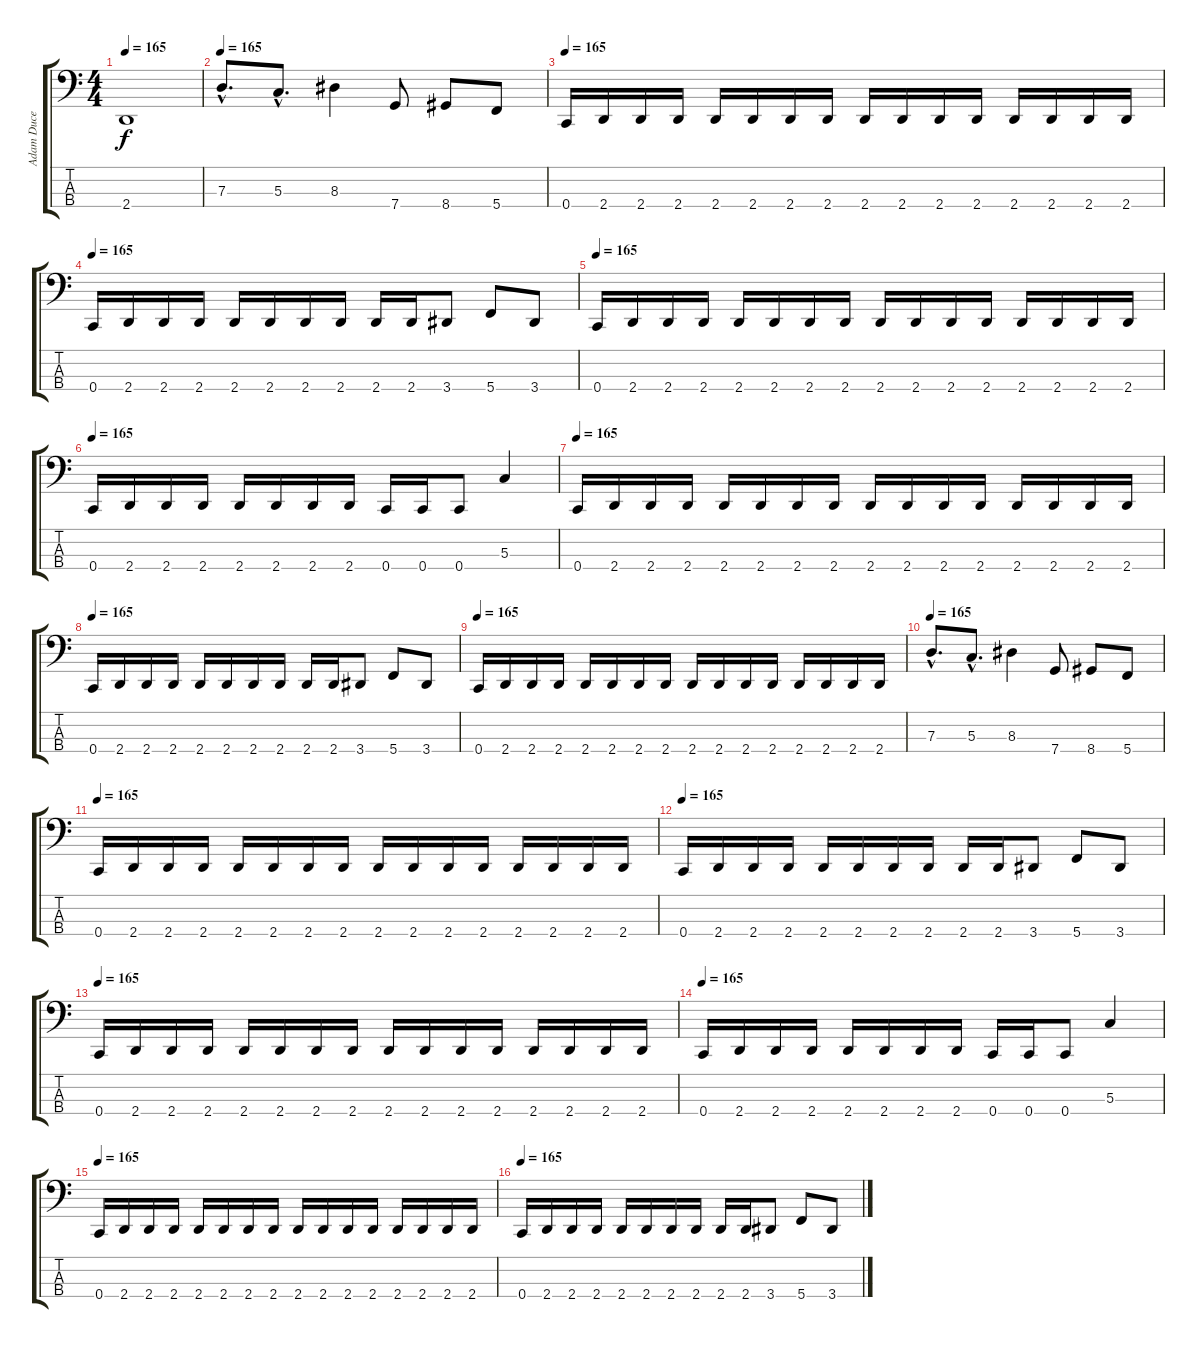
\track ("Adam Duce" "Adam Duce") {instrument electricbasspick}
\staff {score tabs}
\tuning (F2 C2 G1 C1) {hide}
\ts (4 4)
\tempo 165
\clef f4
\ks c
2.4{t}.1{dy f} |
\tempo 165
7.3{hac}.8{d} 5.3{hac}.8{d} 8.3.4 7.4.8 8.4.8 5.4.8 |
\tempo 165
0.4.16 2.4.16 2.4.16 2.4.16 2.4.16 2.4.16 2.4.16 2.4.16 2.4.16 2.4.16 2.4.16 2.4.16 2.4.16 2.4.16 2.4.16 2.4.16 |
\tempo 165
0.4.16 2.4.16 2.4.16 2.4.16 2.4.16 2.4.16 2.4.16 2.4.16 2.4.16 2.4.16 3.4.8 5.4.8 3.4.8 |
\tempo 165
0.4.16 2.4.16 2.4.16 2.4.16 2.4.16 2.4.16 2.4.16 2.4.16 2.4.16 2.4.16 2.4.16 2.4.16 2.4.16 2.4.16 2.4.16 2.4.16 |
\tempo 165
0.4.16 2.4.16 2.4.16 2.4.16 2.4.16 2.4.16 2.4.16 2.4.16 0.4.16 0.4.16 0.4.8 5.3.4 |
\tempo 165
0.4.16 2.4.16 2.4.16 2.4.16 2.4.16 2.4.16 2.4.16 2.4.16 2.4.16 2.4.16 2.4.16 2.4.16 2.4.16 2.4.16 2.4.16 2.4.16 |
\tempo 165
0.4.16 2.4.16 2.4.16 2.4.16 2.4.16 2.4.16 2.4.16 2.4.16 2.4.16 2.4.16 3.4.8 5.4.8 3.4.8 |
\tempo 165
0.4.16 2.4.16 2.4.16 2.4.16 2.4.16 2.4.16 2.4.16 2.4.16 2.4.16 2.4.16 2.4.16 2.4.16 2.4.16 2.4.16 2.4.16 2.4.16 |
\tempo 165
7.3{hac}.8{d} 5.3{hac}.8{d} 8.3.4 7.4.8 8.4.8 5.4.8 |
\tempo 165
0.4.16 2.4.16 2.4.16 2.4.16 2.4.16 2.4.16 2.4.16 2.4.16 2.4.16 2.4.16 2.4.16 2.4.16 2.4.16 2.4.16 2.4.16 2.4.16 |
\tempo 165
0.4.16 2.4.16 2.4.16 2.4.16 2.4.16 2.4.16 2.4.16 2.4.16 2.4.16 2.4.16 3.4.8 5.4.8 3.4.8 |
\tempo 165
0.4.16 2.4.16 2.4.16 2.4.16 2.4.16 2.4.16 2.4.16 2.4.16 2.4.16 2.4.16 2.4.16 2.4.16 2.4.16 2.4.16 2.4.16 2.4.16 |
\tempo 165
0.4.16 2.4.16 2.4.16 2.4.16 2.4.16 2.4.16 2.4.16 2.4.16 0.4.16 0.4.16 0.4.8 5.3.4 |
\tempo 165
0.4.16 2.4.16 2.4.16 2.4.16 2.4.16 2.4.16 2.4.16 2.4.16 2.4.16 2.4.16 2.4.16 2.4.16 2.4.16 2.4.16 2.4.16 2.4.16 |
\tempo 165
0.4.16 2.4.16 2.4.16 2.4.16 2.4.16 2.4.16 2.4.16 2.4.16 2.4.16 2.4.16 3.4.8 5.4.8 3.4.8
